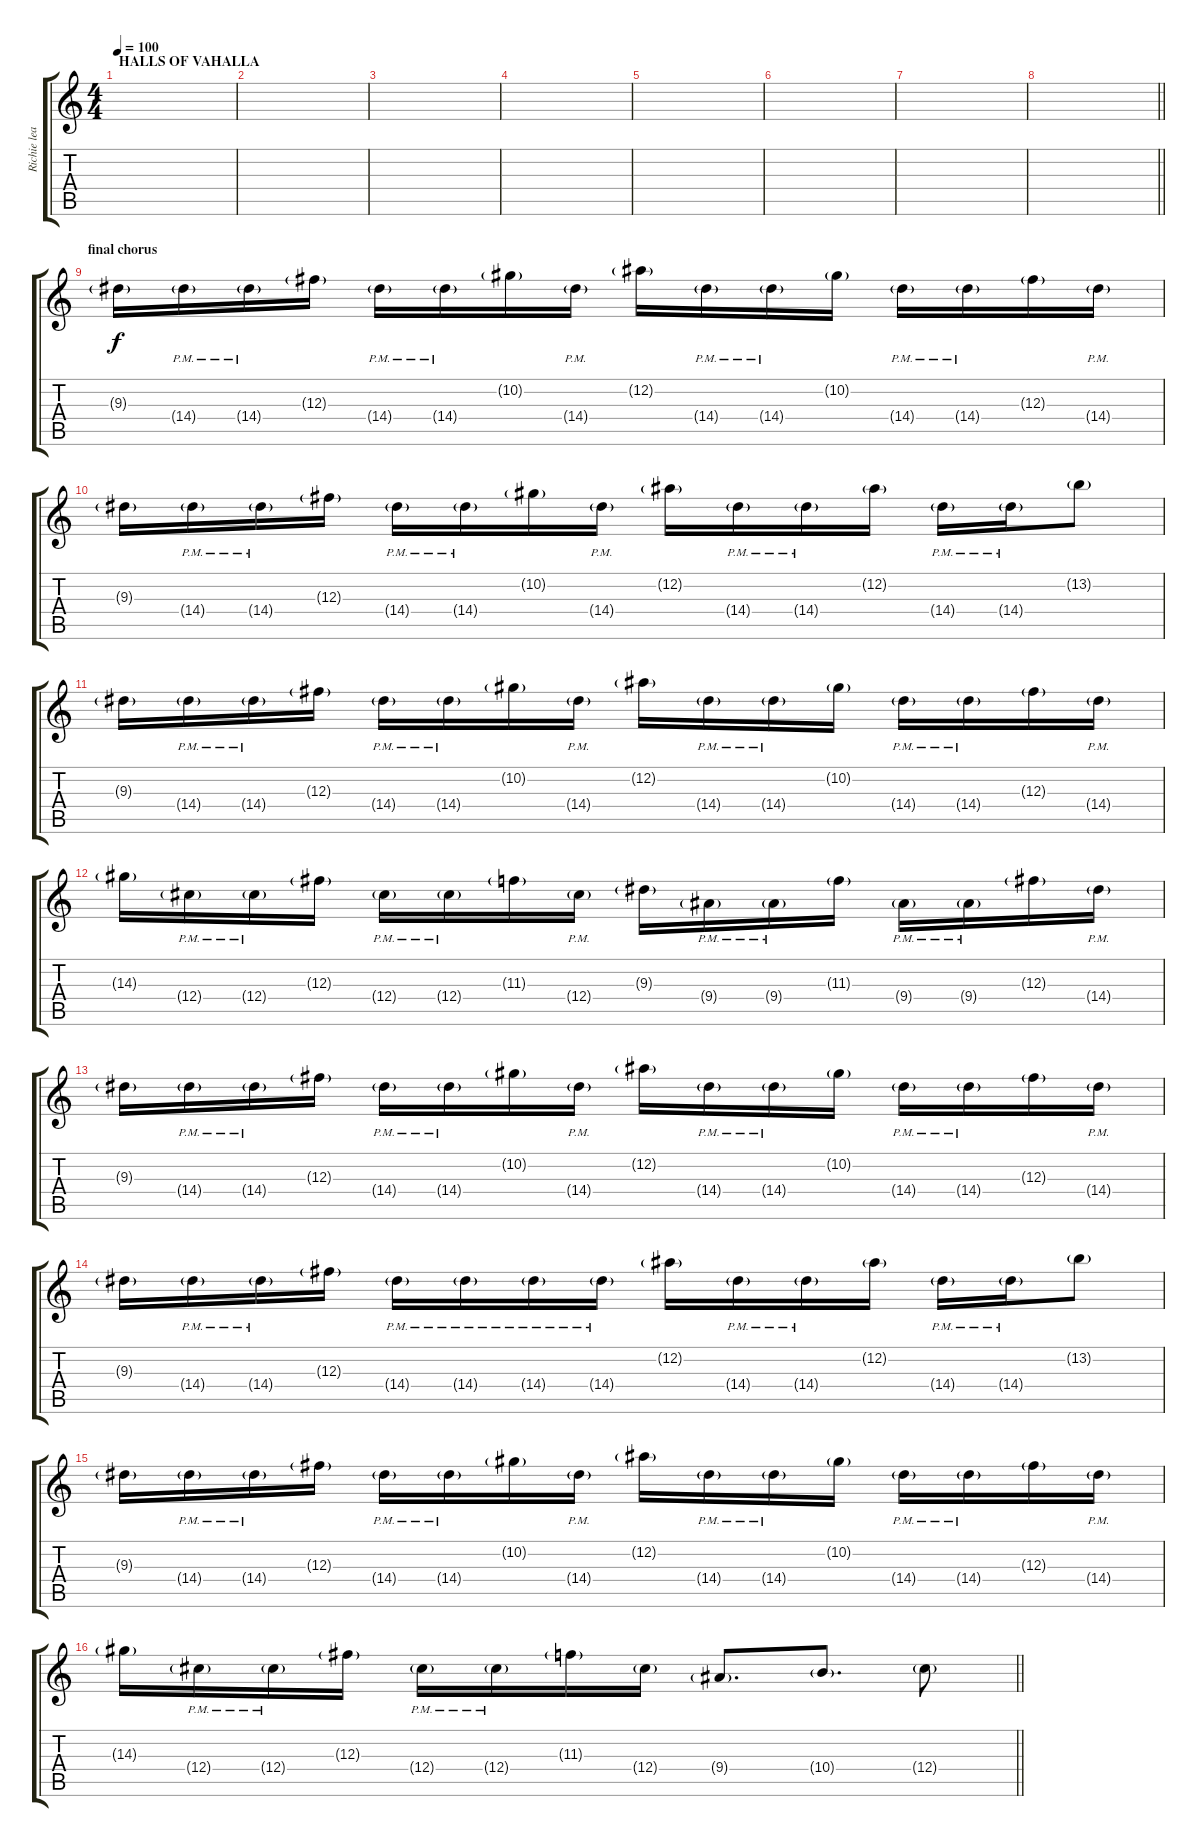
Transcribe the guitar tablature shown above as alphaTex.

\track ("Richie lead" "Richie lea") {instrument distortionguitar}
\staff {score tabs}
\tuning (Eb4 Bb3 Gb3 Db3 Ab2 Eb2) {hide}
\ts (4 4)
\section ("" "HALLS OF VAHALLA")
\tempo 100
\clef g2
\ks c
|
|
|
|
|
|
|
\barLineRight lightlight
|
\section ("" "final chorus")
9.3{g}.16{volume 13} 14.4{g pm}.16 14.4{g pm}.16 12.3{g}.16 14.4{g pm}.16 14.4{g pm}.16 10.2{g}.16 14.4{g pm}.16 12.2{g}.16 14.4{g pm}.16 14.4{g pm}.16 10.2{g}.16 14.4{g pm}.16 14.4{g pm}.16 12.3{g}.16 14.4{g pm}.16 |
9.3{g}.16 14.4{g pm}.16 14.4{g pm}.16 12.3{g}.16 14.4{g pm}.16 14.4{g pm}.16 10.2{g}.16 14.4{g pm}.16 12.2{g}.16 14.4{g pm}.16 14.4{g pm}.16 12.2{g}.16 14.4{g pm}.16 14.4{g pm}.16 13.2{g}.8 |
9.3{g}.16 14.4{g pm}.16 14.4{g pm}.16 12.3{g}.16 14.4{g pm}.16 14.4{g pm}.16 10.2{g}.16 14.4{g pm}.16 12.2{g}.16 14.4{g pm}.16 14.4{g pm}.16 10.2{g}.16 14.4{g pm}.16 14.4{g pm}.16 12.3{g}.16 14.4{g pm}.16 |
14.3{g}.16 12.4{g pm}.16 12.4{g pm}.16 12.3{g}.16 12.4{g pm}.16 12.4{g pm}.16 11.3{g}.16 12.4{g pm}.16 9.3{g}.16 9.4{g pm}.16 9.4{g pm}.16 11.3{g}.16 9.4{g pm}.16 9.4{g pm}.16 12.3{g}.16 14.4{g pm}.16 |
9.3{g}.16 14.4{g pm}.16 14.4{g pm}.16 12.3{g}.16 14.4{g pm}.16 14.4{g pm}.16 10.2{g}.16 14.4{g pm}.16 12.2{g}.16 14.4{g pm}.16 14.4{g pm}.16 10.2{g}.16 14.4{g pm}.16 14.4{g pm}.16 12.3{g}.16 14.4{g pm}.16 |
9.3{g}.16 14.4{g pm}.16 14.4{g pm}.16 12.3{g}.16 14.4{g pm}.16 14.4{g pm}.16 14.4{g pm}.16 14.4{g pm}.16 12.2{g}.16 14.4{g pm}.16 14.4{g pm}.16 12.2{g}.16 14.4{g pm}.16 14.4{g pm}.16 13.2{g}.8 |
9.3{g}.16 14.4{g pm}.16 14.4{g pm}.16 12.3{g}.16 14.4{g pm}.16 14.4{g pm}.16 10.2{g}.16 14.4{g pm}.16 12.2{g}.16 14.4{g pm}.16 14.4{g pm}.16 10.2{g}.16 14.4{g pm}.16 14.4{g pm}.16 12.3{g}.16 14.4{g pm}.16 |
\barLineRight lightlight
14.3{g}.16 12.4{g pm}.16 12.4{g pm}.16 12.3{g}.16 12.4{g pm}.16 12.4{g pm}.16 11.3{g}.16 12.4{g}.16 9.4{g}.8{d} 10.4{g}.8{d} 12.4{g}.8
